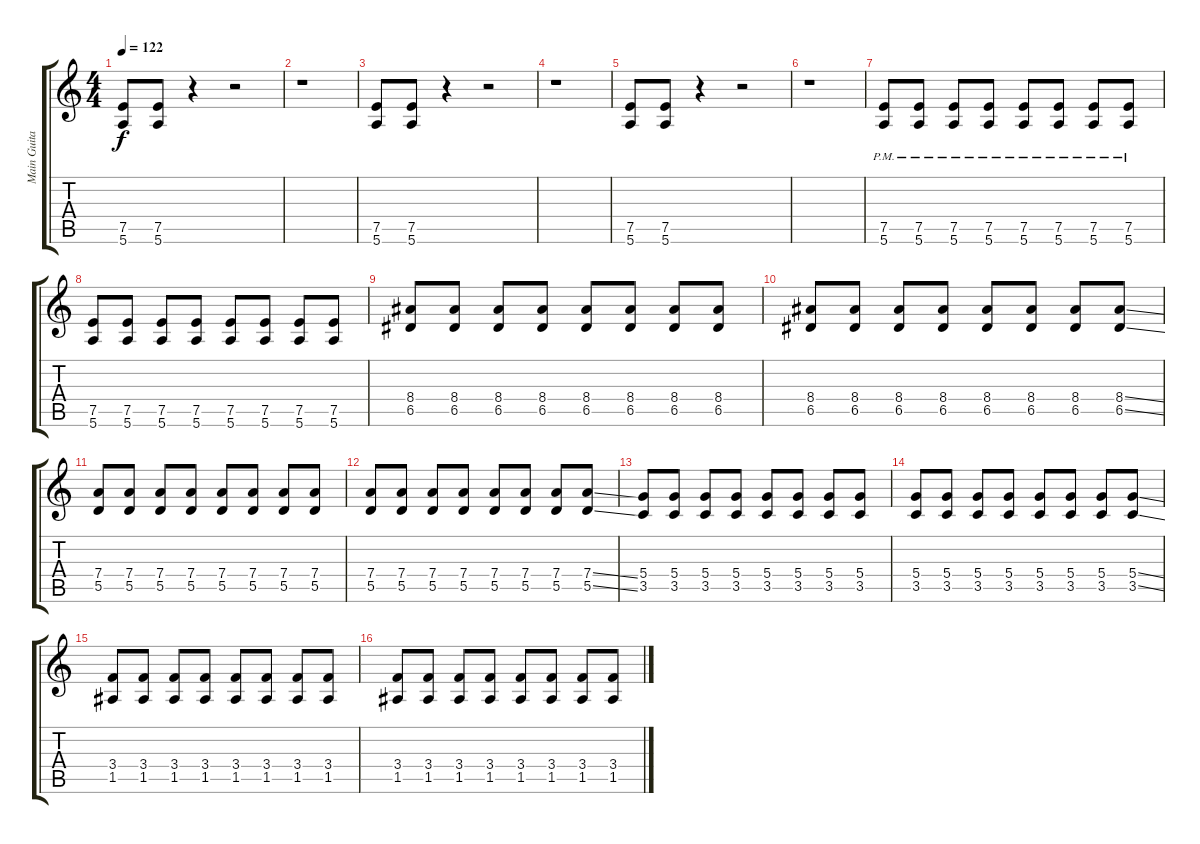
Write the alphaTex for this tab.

\track ("Main Guitar" "Main Guita") {instrument distortionguitar}
\staff {score tabs}
\tuning (E4 B3 G3 D3 A2 E2) {hide}
\ts (4 4)
\tempo 122
\clef g2
\ks c
(7.5 5.6).8{dy f} (7.5 5.6).8 r.4 r.2 |
r.1 |
(7.5 5.6).8 (7.5 5.6).8 r.4 r.2 |
r.1 |
(7.5 5.6).8 (7.5 5.6).8 r.4 r.2 |
r.1 |
(7.5{pm} 5.6{pm}).8 (7.5{pm} 5.6{pm}).8 (7.5{pm} 5.6{pm}).8 (7.5{pm} 5.6{pm}).8 (7.5{pm} 5.6{pm}).8 (7.5{pm} 5.6{pm}).8 (7.5{pm} 5.6{pm}).8 (7.5{pm} 5.6{pm}).8 |
(7.5 5.6).8 (7.5 5.6).8 (7.5 5.6).8 (7.5 5.6).8 (7.5 5.6).8 (7.5 5.6).8 (7.5 5.6).8 (7.5 5.6).8 |
(8.4 6.5).8 (8.4 6.5).8 (8.4 6.5).8 (8.4 6.5).8 (8.4 6.5).8 (8.4 6.5).8 (8.4 6.5).8 (8.4 6.5).8 |
(8.4 6.5).8 (8.4 6.5).8 (8.4 6.5).8 (8.4 6.5).8 (8.4 6.5).8 (8.4 6.5).8 (8.4 6.5).8 (8.4{ss} 6.5{ss}).8 |
(7.4 5.5).8 (7.4 5.5).8 (7.4 5.5).8 (7.4 5.5).8 (7.4 5.5).8 (7.4 5.5).8 (7.4 5.5).8 (7.4 5.5).8 |
(7.4 5.5).8 (7.4 5.5).8 (7.4 5.5).8 (7.4 5.5).8 (7.4 5.5).8 (7.4 5.5).8 (7.4 5.5).8 (7.4{ss} 5.5{ss}).8 |
(5.4 3.5).8 (5.4 3.5).8 (5.4 3.5).8 (5.4 3.5).8 (5.4 3.5).8 (5.4 3.5).8 (5.4 3.5).8 (5.4 3.5).8 |
(5.4 3.5).8 (5.4 3.5).8 (5.4 3.5).8 (5.4 3.5).8 (5.4 3.5).8 (5.4 3.5).8 (5.4 3.5).8 (5.4{ss} 3.5{ss}).8 |
(3.4 1.5).8 (3.4 1.5).8 (3.4 1.5).8 (3.4 1.5).8 (3.4 1.5).8 (3.4 1.5).8 (3.4 1.5).8 (3.4 1.5).8 |
(3.4 1.5).8 (3.4 1.5).8 (3.4 1.5).8 (3.4 1.5).8 (3.4 1.5).8 (3.4 1.5).8 (3.4 1.5).8 (3.4 1.5).8
